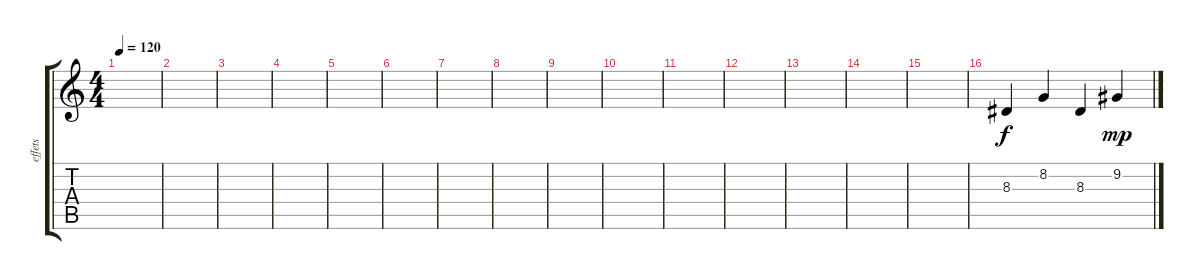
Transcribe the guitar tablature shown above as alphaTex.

\track ("effets" "effets") {instrument ocarina}
\staff {score tabs}
\tuning (E4 B3 G3 D3 A2 E2) {hide}
\ts (4 4)
\tempo 120
\clef g2
\ks c
|
|
|
|
|
|
|
|
|
|
|
|
|
|
|
8.3.4 8.2.4 8.3.4 9.2.4{dy mp}
